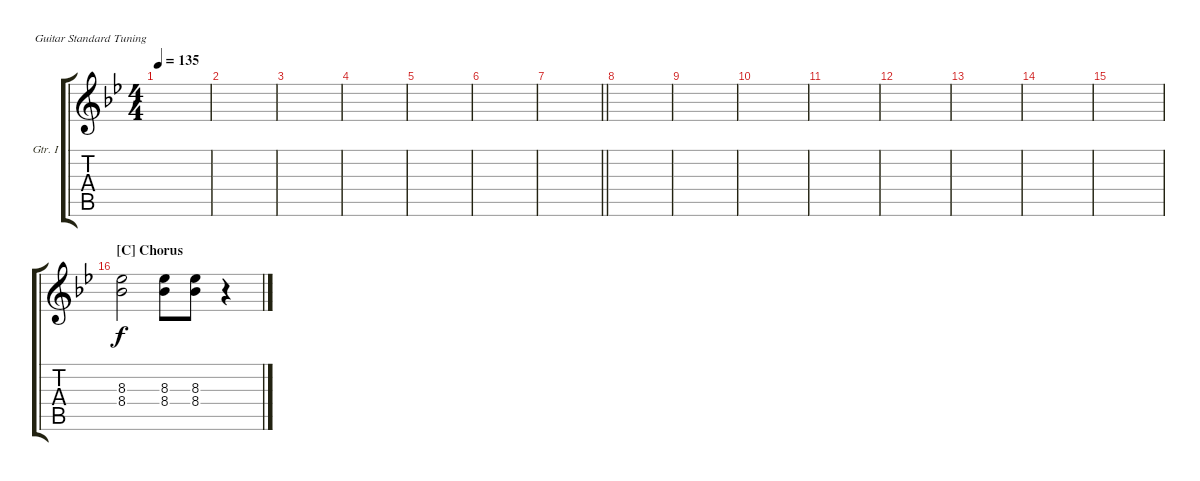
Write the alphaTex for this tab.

\defaultSystemsLayout 4
\bracketExtendMode groupsimilarinstruments
\firstSystemTrackNameOrientation horizontal
\otherSystemsTrackNameOrientation horizontal
\track ("Guitar I" "Gtr. I") {instrument electricguitarclean}
\staff {score tabs}
\tuning (E4 B3 G3 D3 A2 E2)
\ts (4 4)
\tempo 135
\clef g2
\scale
0.333333
\ks bb
|
\scale
0.333333 |
\scale
0.333333 |
\scale
0.333333 |
\scale
0.333333 |
\scale
0.333333 |
\scale
0.333333
\barLineRight lightlight
|
\scale
0.333333 |
\scale
0.333333 |
\scale
0.333333 |
\scale
0.333333 |
\scale
0.333333 |
\scale
0.333333 |
\scale
0.333333 |
\scale
0.333333 |
\section ("C" "Chorus")
\scale
0.333333 (8.3 8.4).2 (8.3 8.4).8 (8.3 8.4).8 r.4
